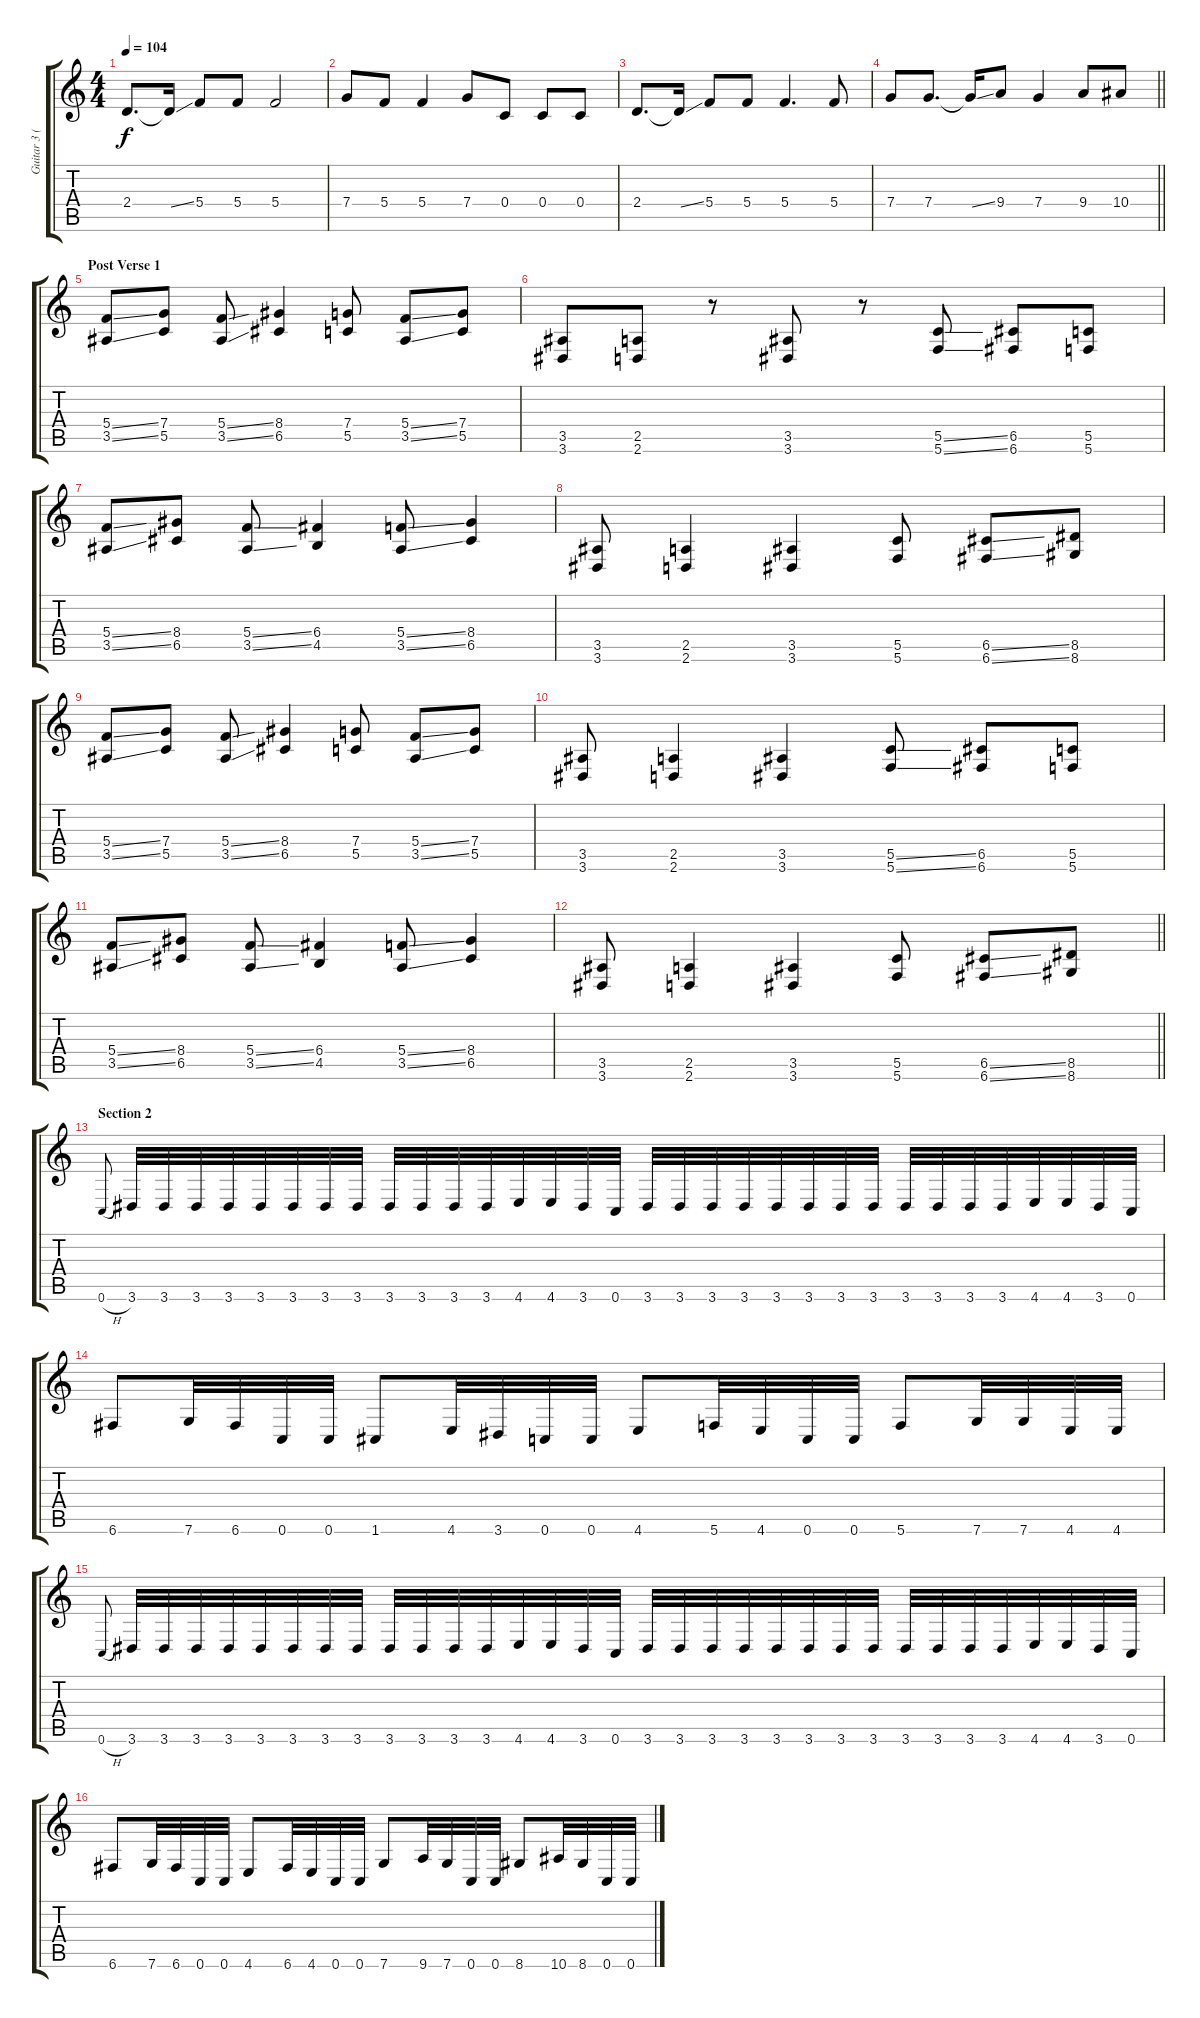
\track ("Guitar 3 (Distortion)" "Guitar 3 (") {instrument distortionguitar}
\staff {score tabs}
\tuning (D4 A3 F3 C3 G2 C2) {hide}
\ts (4 4)
\tempo 104
\clef g2
\ks c
2.4.8{d dy f} 2.4{ss t}.16 5.4.8 5.4.8 5.4.2 |
7.4.8 5.4.8 5.4.4 7.4.8 0.4.8 0.4.8 0.4.8 |
2.4.8{d} 2.4{ss t}.16 5.4.8 5.4.8 5.4.4{d} 5.4.8 |
\barLineRight lightlight
7.4.8 7.4.8{d} 7.4{ss t}.16 9.4.8 7.4.4 9.4.8 10.4.8 |
\section ("" "Post Verse 1")
(5.4{ss} 3.5{ss}).8 (7.4 5.5).8 (5.4{ss} 3.5{ss}).8 (8.4 6.5).4 (7.4 5.5).8 (5.4{ss} 3.5{ss}).8 (7.4 5.5).8 |
(3.5 3.6).8 (2.5 2.6).8 r.8 (3.5 3.6).8 r.8 (5.5{ss} 5.6{ss}).8 (6.5 6.6).8 (5.5 5.6).8 |
(5.4{ss} 3.5{ss}).8 (8.4 6.5).8 (5.4{ss} 3.5{ss}).8 (6.4 4.5).4 (5.4{ss} 3.5{ss}).8 (8.4 6.5).4 |
(3.5 3.6).8 (2.5 2.6).4 (3.5 3.6).4 (5.5 5.6).8 (6.5{ss} 6.6{ss}).8 (8.5 8.6).8 |
(5.4{ss} 3.5{ss}).8 (7.4 5.5).8 (5.4{ss} 3.5{ss}).8 (8.4 6.5).4 (7.4 5.5).8 (5.4{ss} 3.5{ss}).8 (7.4 5.5).8 |
(3.5 3.6).8 (2.5 2.6).4 (3.5 3.6).4 (5.5{ss} 5.6{ss}).8 (6.5 6.6).8 (5.5 5.6).8 |
(5.4{ss} 3.5{ss}).8 (8.4 6.5).8 (5.4{ss} 3.5{ss}).8 (6.4 4.5).4 (5.4{ss} 3.5{ss}).8 (8.4 6.5).4 |
\barLineRight lightlight
(3.5 3.6).8 (2.5 2.6).4 (3.5 3.6).4 (5.5 5.6).8 (6.5{ss} 6.6{ss}).8 (8.5 8.6).8 |
\section ("" "Section 2")
0.6{h}.8{gr onbeat} 3.6.32 3.6.32 3.6.32 3.6.32 3.6.32 3.6.32 3.6.32 3.6.32 3.6.32 3.6.32 3.6.32 3.6.32 4.6.32 4.6.32 3.6.32 0.6.32 3.6.32 3.6.32 3.6.32 3.6.32 3.6.32 3.6.32 3.6.32 3.6.32 3.6.32 3.6.32 3.6.32 3.6.32 4.6.32 4.6.32 3.6.32 0.6.32 |
6.6.8 7.6.32 6.6.32 0.6.32 0.6.32 1.6.8 4.6.32 3.6.32 0.6.32 0.6.32 4.6.8 5.6.32 4.6.32 0.6.32 0.6.32 5.6.8 7.6.32 7.6.32 4.6.32 4.6.32 |
0.6{h}.8{gr onbeat} 3.6.32 3.6.32 3.6.32 3.6.32 3.6.32 3.6.32 3.6.32 3.6.32 3.6.32 3.6.32 3.6.32 3.6.32 4.6.32 4.6.32 3.6.32 0.6.32 3.6.32 3.6.32 3.6.32 3.6.32 3.6.32 3.6.32 3.6.32 3.6.32 3.6.32 3.6.32 3.6.32 3.6.32 4.6.32 4.6.32 3.6.32 0.6.32 |
6.6.8 7.6.32 6.6.32 0.6.32 0.6.32 4.6.8 6.6.32 4.6.32 0.6.32 0.6.32 7.6.8 9.6.32 7.6.32 0.6.32 0.6.32 8.6.8 10.6.32 8.6.32 0.6.32 0.6.32
